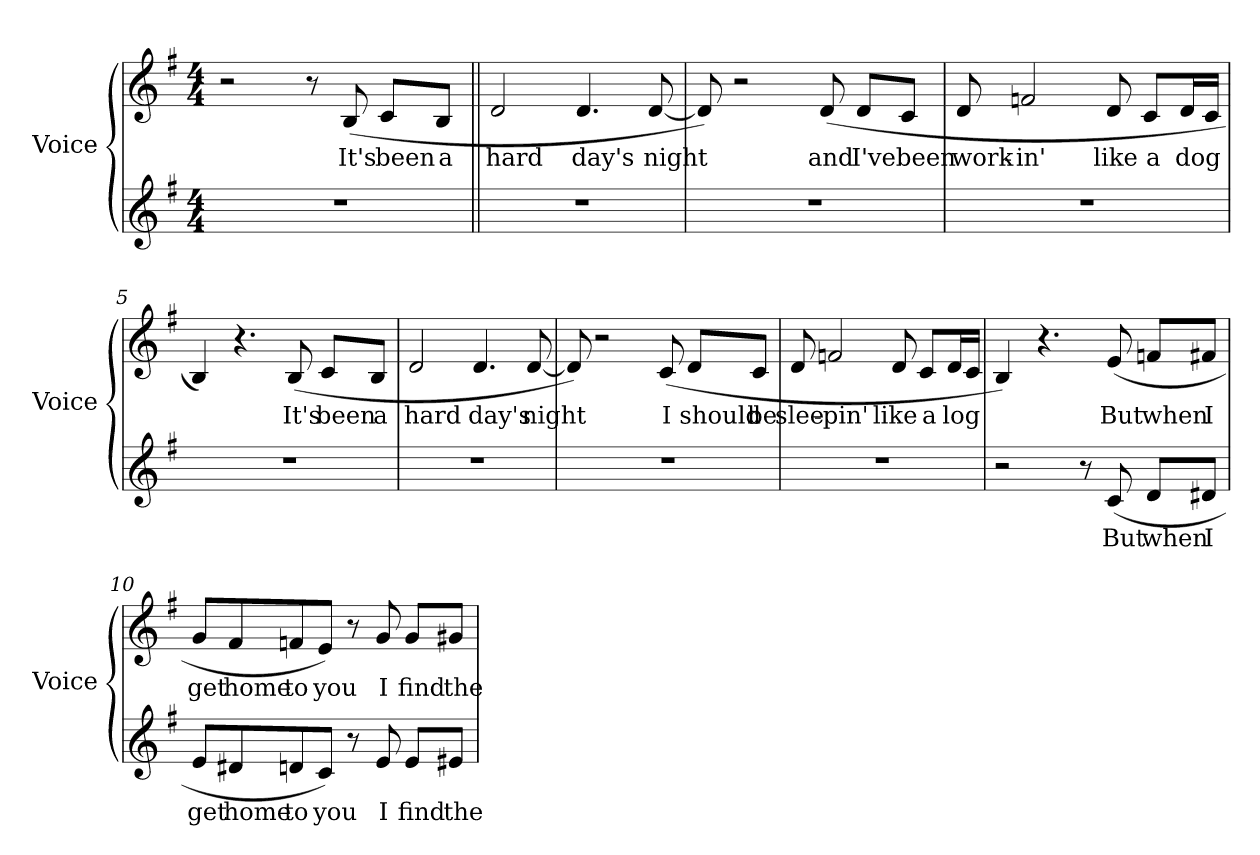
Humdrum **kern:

**kern	**text	**kern	**text
*part2	*part2	*part1	*part1
*staff2	*staff2	*staff1	*staff1
*I"Voice	*	*I"Voice	*
*I'Voice	*	*I'Voice	*
!!LO:PB:g=z
*clefG2	*	*clefG2	*
*k[f#]	*	*k[f#]	*
*G:	*	*G:	*
*M4/4	*	*M4/4	*
=1	=1	=1	=1
1r	.	2r	.
.	.	8r	.
!	!	!	!LO:LY:b:color=#000000
.	.	(8Bi/	It's
!	!	!	!LO:LY:b:color=#000000
.	.	8ci/L	been
!	!	!	!LO:LY:b:color=#000000
.	.	8Bi/J	a
=2||	=2||	=2||	=2||
!	!	!	!LO:LY:b:color=#000000
1r	.	2di/	hard
!	!	!	!LO:LY:b:color=#000000
.	.	4.di/	day's
!	!	!	!LO:LY:b:color=#000000
.	.	[8di/	night
=3	=3	=3	=3
1r	.	8di/])	.
.	.	2r	.
!	!	!	!LO:LY:b:color=#000000
.	.	(8di/	and
!	!	!	!LO:LY:b:color=#000000
.	.	8di/L	I've
!	!	!	!LO:LY:b:color=#000000
.	.	8ci/J	been
=4	=4	=4	=4
!	!	!	!LO:LY:b:color=#000000
1r	.	8di/	work-
!	!	!	!LO:LY:b:color=#000000
.	.	2fni/	-in'
!	!	!	!LO:LY:b:color=#000000
.	.	8di/	like
!	!	!	!LO:LY:b:color=#000000
.	.	8ci/L	a
!	!	!	!LO:LY:b:color=#000000
.	.	16di/L	dog
.	.	16ci/JJ	.
!!LO:LB:g=z
=5	=5	=5	=5
1r	.	4Bi/)	.
.	.	4.r	.
!	!	!	!LO:LY:b:color=#000000
.	.	(8Bi/	It's
!	!	!	!LO:LY:b:color=#000000
.	.	8ci/L	been
!	!	!	!LO:LY:b:color=#000000
.	.	8Bi/J	a
=6	=6	=6	=6
!	!	!	!LO:LY:b:color=#000000
1r	.	2di/	hard
!	!	!	!LO:LY:b:color=#000000
.	.	4.di/	day's
!	!	!	!LO:LY:b:color=#000000
.	.	[8di/	night
=7	=7	=7	=7
1r	.	8di/])	.
.	.	2r	.
!	!	!	!LO:LY:b:color=#000000
.	.	(8ci/	I
!	!	!	!LO:LY:b:color=#000000
.	.	8di/L	should
!	!	!	!LO:LY:b:color=#000000
.	.	8ci/J	be
=8	=8	=8	=8
!	!	!	!LO:LY:b:color=#000000
1r	.	8di/	slee-
!	!	!	!LO:LY:b:color=#000000
.	.	2fni/	-pin'
!	!	!	!LO:LY:b:color=#000000
.	.	8di/	like
!	!	!	!LO:LY:b:color=#000000
.	.	8ci/L	a
!	!	!	!LO:LY:b:color=#000000
.	.	16di/L	log
.	.	16ci/JJ	.
!!LO:LB:g=z
=9	=9	=9	=9
2r	.	4Bi/)	.
.	.	4.r	.
8r	.	.	.
!	!LO:LY:b:color=#000000	!	!
!	!	!	!LO:LY:b:color=#000000
(8ci/	But	(8ei/	But
!	!LO:LY:b:color=#000000	!	!
!	!	!	!LO:LY:b:color=#000000
8di/L	when	8fni/L	when
!	!LO:LY:b:color=#000000	!	!
!	!	!	!LO:LY:b:color=#000000
8d#Xi/J	I	8f#Xi/J	I
=10	=10	=10	=10
!	!LO:LY:b:color=#000000	!	!
!	!	!	!LO:LY:b:color=#000000
8ei/L	get	8gi/L	get
!	!LO:LY:b:color=#000000	!	!
!	!	!	!LO:LY:b:color=#000000
8d#Xi/	home	8f#i/	home
!	!LO:LY:b:color=#000000	!	!
!	!	!	!LO:LY:b:color=#000000
8dni/	to	8fni/	to
!	!LO:LY:b:color=#000000	!	!
!	!	!	!LO:LY:b:color=#000000
8ci/J)	you	8ei/J)	you
8r	.	8r	.
!	!LO:LY:b:color=#000000	!	!
!	!	!	!LO:LY:b:color=#000000
8ei/	I	8gi/	I
!	!LO:LY:b:color=#000000	!	!
!	!	!	!LO:LY:b:color=#000000
8ei/L	find	8gi/L	find
!	!LO:LY:b:color=#000000	!	!
!	!	!	!LO:LY:b:color=#000000
8e#Xi/J	the	8g#Xi/J	the
=	=	=	=
*-	*-	*-	*-
